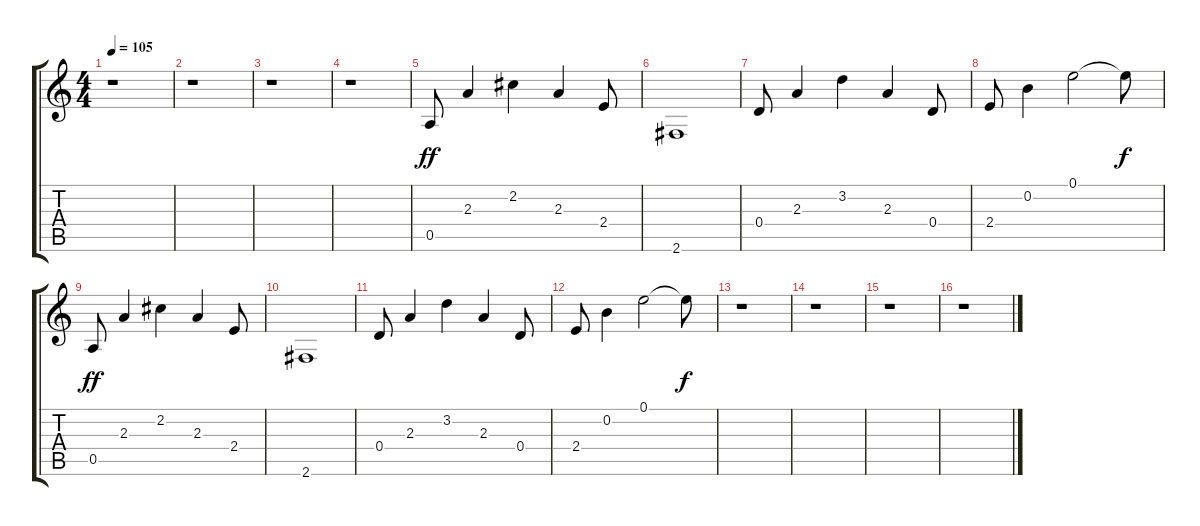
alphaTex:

\track "" {instrument electricguitarclean}
\staff {score tabs}
\tuning (E4 B3 G3 D3 A2 E2) {hide}
\ts (4 4)
\tempo 105
\clef g2
\ks c
r.1{dy ff instrument electricguitarclean} |
r.1 |
r.1 |
r.1 |
0.5.8 2.3.4 2.2.4 2.3.4 2.4.8 |
2.6.1 |
0.4.8 2.3.4 3.2.4 2.3.4 0.4.8 |
2.4.8 0.2.4 0.1.2 0.1{t}.8{dy f} |
0.5.8{dy ff} 2.3.4 2.2.4 2.3.4 2.4.8 |
2.6.1 |
0.4.8 2.3.4 3.2.4 2.3.4 0.4.8 |
2.4.8 0.2.4 0.1.2 0.1{t}.8{dy f} |
r.1 |
r.1 |
r.1 |
r.1
